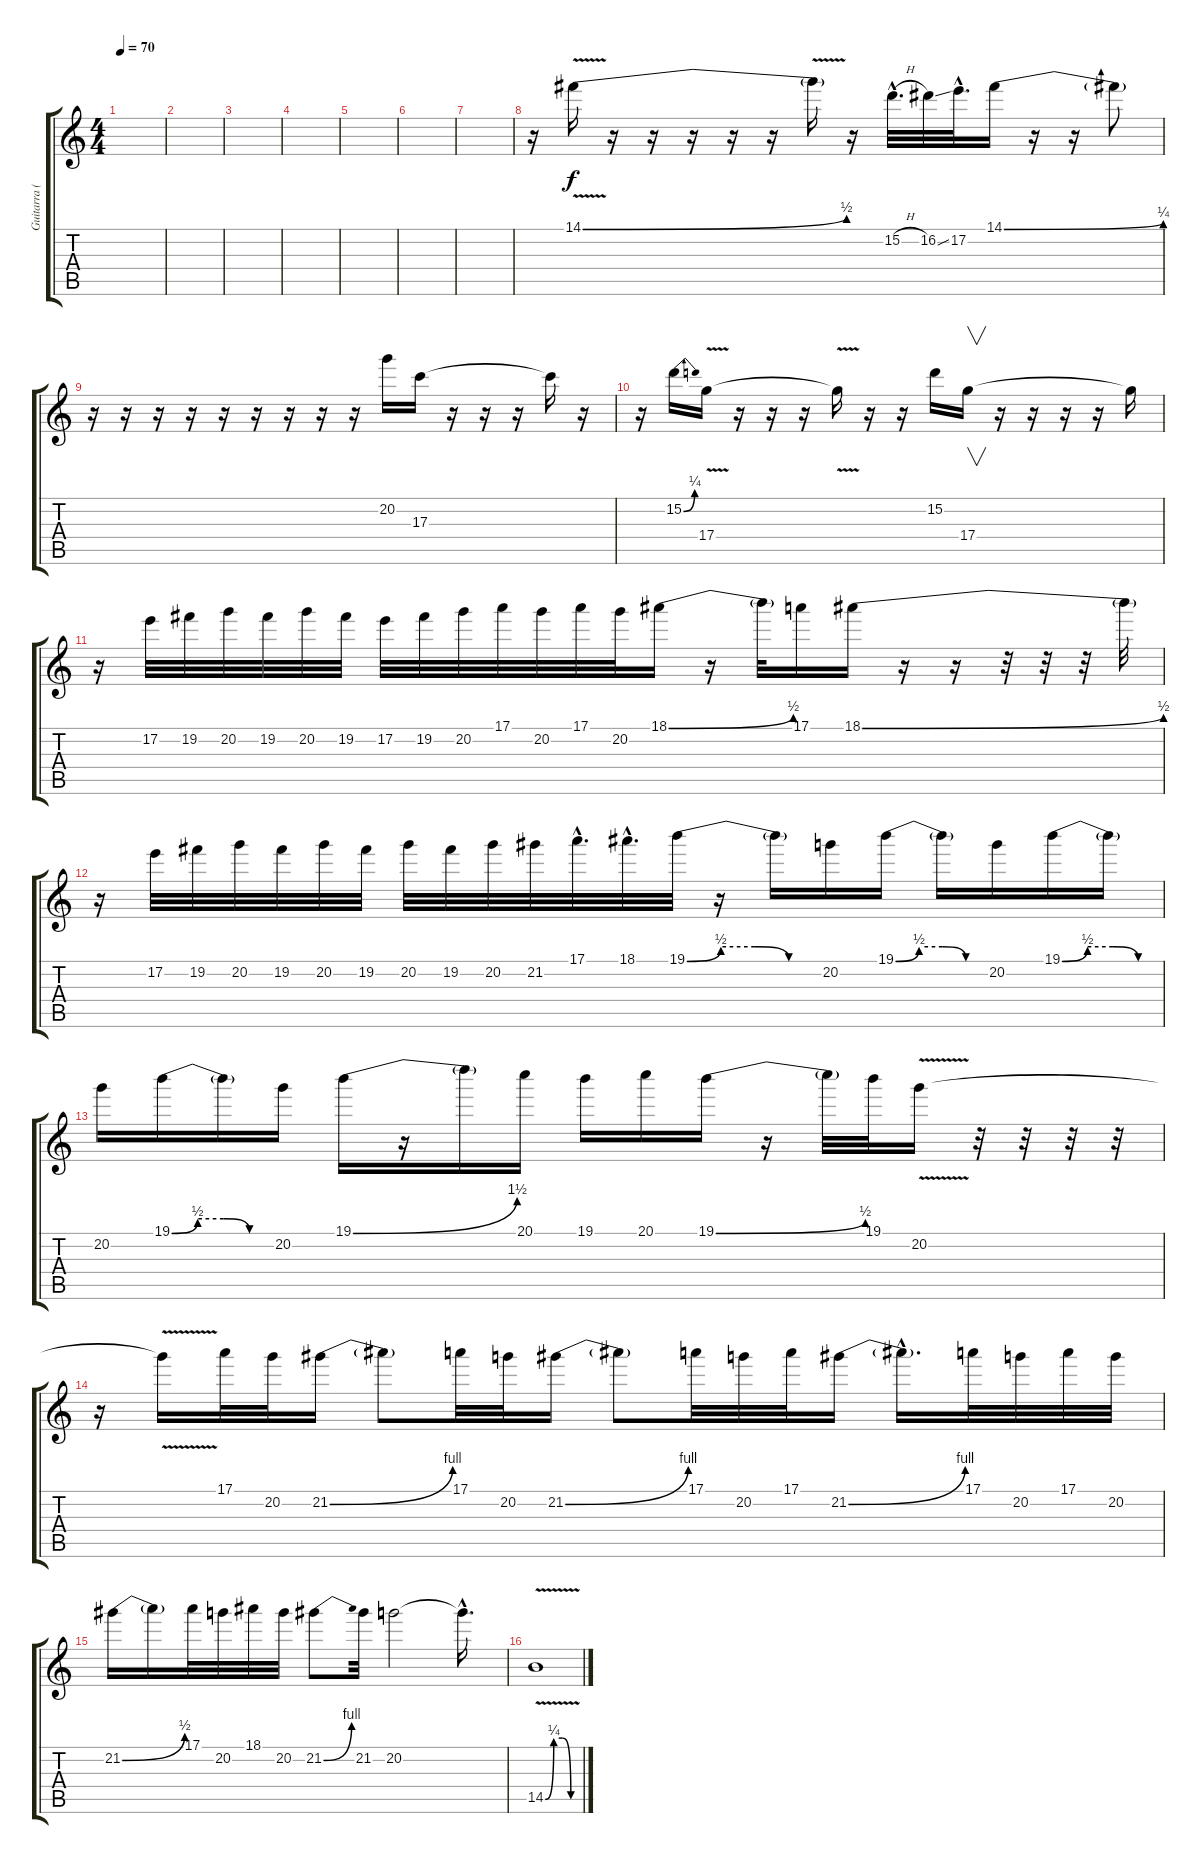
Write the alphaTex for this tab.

\track ("Guitarra (Solo)" "Guitarra (") {instrument distortionguitar}
\staff {score tabs}
\tuning (E4 B3 G3 D3 A2 E2) {hide}
\ts (4 4)
\tempo 70
\clef g2
\ks c
|
|
|
|
|
|
|
r.16 14.1{be (bend 0 0 60 2) v}.16 r.16 r.16 r.16 r.16 r.16 14.1{t}.16 r.16 15.2{h hac}.32{d} 16.2{ss}.32 17.2{hac}.32{d} 14.1{be (bend 0 0 60 1)}.16 r.16 r.16 14.1{t}.8 |
r.16 r.16 r.16 r.16 r.16 r.16 r.16 r.16 r.16 20.2.16 17.3.16 r.16 r.16 r.16 17.3{t}.16 r.16 |
r.16 15.2{be (bend 0 0 60 1)}.16 17.4{v}.16 r.16 r.16 r.16 17.4{t}.16 r.16 r.16 15.2.16 17.4.16{v} r.16 r.16 r.16 r.16 17.4{t}.16 |
r.16 17.2.32 19.2.32 20.2.32 19.2.32 20.2.32 19.2.32 17.2.32 19.2.32 20.2.32 17.1.32 20.2.32 17.1.32 20.2.32 18.1{be (bend 0 0 60 2)}.16 r.16 18.1{t}.32 17.1.16 18.1{be (bend 0 0 60 2)}.16 r.16 r.16 r.32 r.32 r.32 18.1{t}.32 |
r.16 17.2.32 19.2.32 20.2.32 19.2.32 20.2.32 19.2.32 20.2.32 19.2.32 20.2.32 21.2.32 17.1{hac}.32{d} 18.1{hac}.32{d} 19.1{be (custom 0 0 15 2 30 2 45 0 60 0)}.32 r.16 19.1{t}.16 20.2.16 19.1{be (custom 0 0 15 2 30 2 45 0 60 0)}.16 19.1{t}.16 20.2.16 19.1{be (custom 0 0 15 2 30 2 45 0 60 0)}.16 19.1{t}.16 |
20.2.16 19.1{be (custom 0 0 15 2 30 2 45 0 60 0)}.16 19.1{t}.16 20.2.16 19.1{be (bend 0 0 60 6)}.16 r.16 19.1{t}.16 20.1.16 19.1.16 20.1.16 19.1{be (bend 0 0 60 2)}.16 r.16 19.1{t}.32 19.1.32 20.2{v}.16 r.32 r.32 r.32 r.32 |
r.16{volume 0} 20.2{t}.16 17.1.32 20.2.32 21.2{be (bend 0 0 60 4)}.16 21.2{t}.8 17.1.32 20.2.32 21.2{be (bend 0 0 60 4)}.16 21.2{t}.8 17.1.32 20.2.32 17.1.32 21.2{be (bend 0 0 60 4)}.16 21.2{hac t}.16{d} 17.1.32 20.2.32 17.1.32 20.2.32 |
21.2{be (bend 0 0 60 2)}.16 21.2{t}.16 17.1.32 20.2.32 18.1.32 20.2.32 21.2{be (bend 0 0 60 4)}.8 21.2.32 20.2.2 20.2{hac t}.16{d} |
14.5{be (custom 0 0 15 1 30 1 45 0 60 0) v}.1
